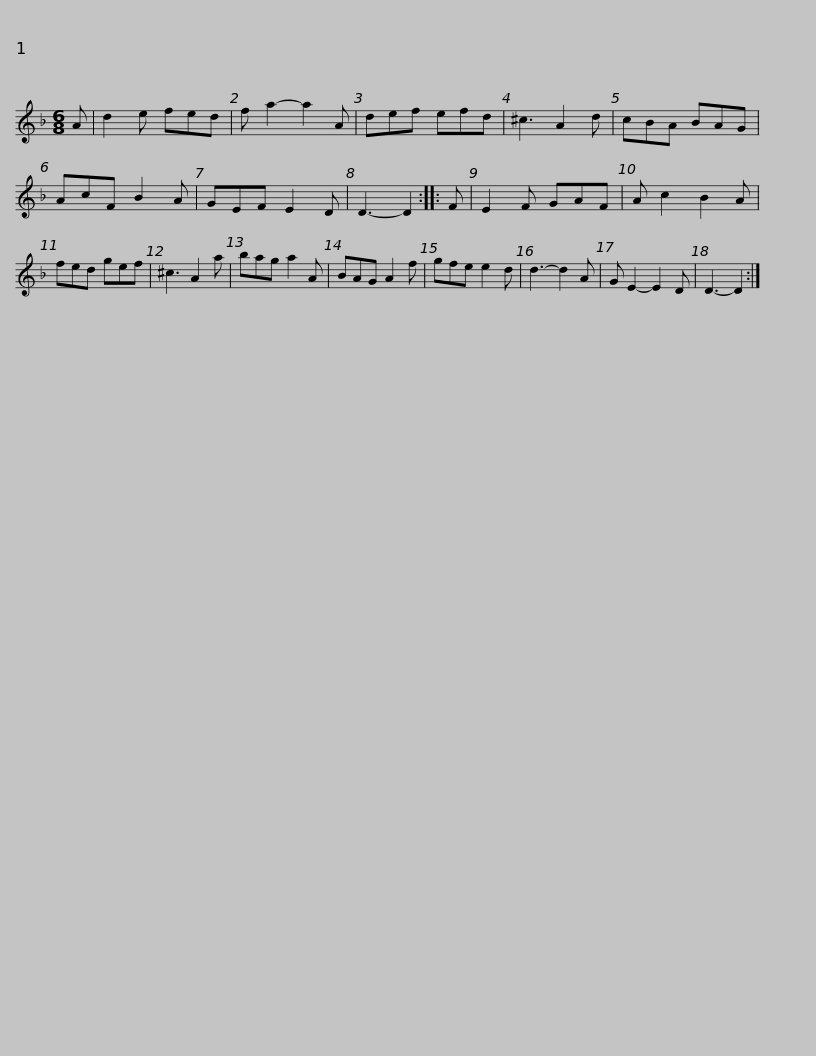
X:1
L:1/8
M:6/8
I:linebreak $
K:Dmin
V:1 treble
V:1
 A | d2 e fed | f a2- a2 A | def efd | ^c3 A2 d | %5
 cBA BAG | AcF B2 A | GEF E2 D | D3- D2 ::$ F | %10
 E2 F GAF | A c2 B2 A | fed gef | ^c3 A2 a | bag a2 A | %15
 BAG A2 f | gfe e2 d | d3- d2 A |$ G E2- E2 D | D3- D2 :| %20
